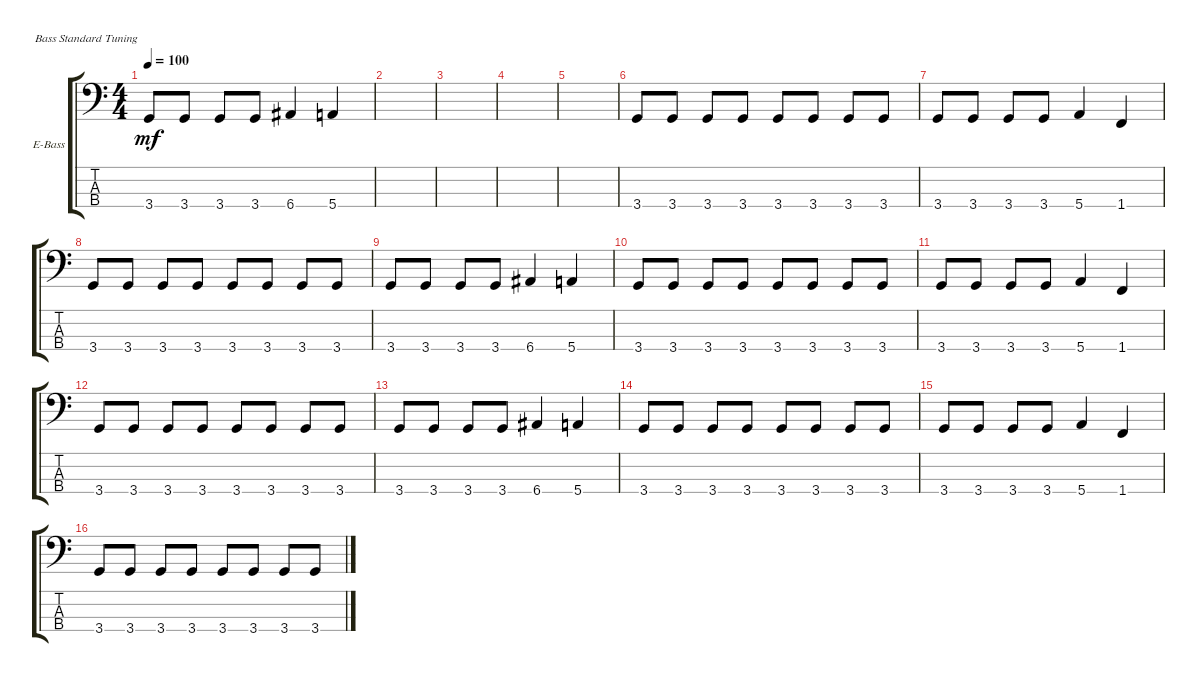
\defaultSystemsLayout 4
\bracketExtendMode groupsimilarinstruments
\firstSystemTrackNameOrientation horizontal
\otherSystemsTrackNameOrientation horizontal
\track ("Electric Bass" "E-Bass") {instrument electricbassfinger}
\staff {score tabs}
\tuning (G2 D2 A1 E1)
\ts (4 4)
\tempo 100
\clef f4
\scale
0.333333
\ks c
3.4.8{dy mf} 3.4.8 3.4.8 3.4.8 6.4.4 5.4.4 |
\scale
0.333333 |
\scale
0.333333 |
\scale
0.333333 |
\scale
0.333333 |
3.4.8 3.4.8 3.4.8 3.4.8 3.4.8 3.4.8 3.4.8 3.4.8 |
3.4.8 3.4.8 3.4.8 3.4.8 5.4.4 1.4.4 |
3.4.8 3.4.8 3.4.8 3.4.8 3.4.8 3.4.8 3.4.8 3.4.8 |
3.4.8 3.4.8 3.4.8 3.4.8 6.4.4 5.4.4 |
3.4.8 3.4.8 3.4.8 3.4.8 3.4.8 3.4.8 3.4.8 3.4.8 |
3.4.8 3.4.8 3.4.8 3.4.8 5.4.4 1.4.4 |
3.4.8 3.4.8 3.4.8 3.4.8 3.4.8 3.4.8 3.4.8 3.4.8 |
3.4.8 3.4.8 3.4.8 3.4.8 6.4.4 5.4.4 |
3.4.8 3.4.8 3.4.8 3.4.8 3.4.8 3.4.8 3.4.8 3.4.8 |
3.4.8 3.4.8 3.4.8 3.4.8 5.4.4 1.4.4 |
3.4.8 3.4.8 3.4.8 3.4.8 3.4.8 3.4.8 3.4.8 3.4.8
